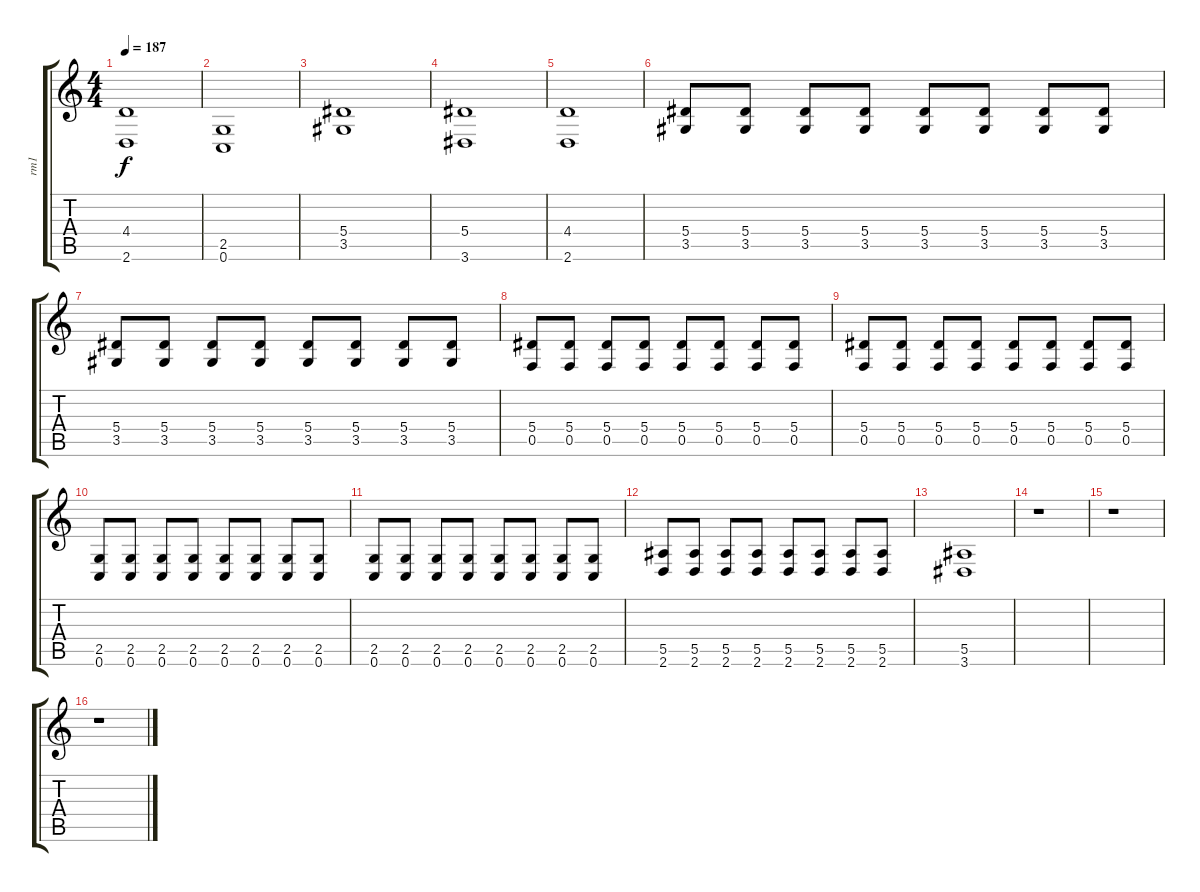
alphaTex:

\track ("rm1" "rm1") {instrument overdrivenguitar}
\staff {score tabs}
\tuning (C4 G3 Eb3 Bb2 F2 C2) {hide}
\ts (4 4)
\tempo 187
\clef g2
\ks c
(4.4 2.6).1{dy f} |
(2.5 0.6).1 |
(5.4 3.5).1 |
(5.4 3.6).1 |
(4.4 2.6).1 |
(5.4 3.5).8 (5.4 3.5).8 (5.4 3.5).8 (5.4 3.5).8 (5.4 3.5).8 (5.4 3.5).8 (5.4 3.5).8 (5.4 3.5).8 |
(5.4 3.5).8 (5.4 3.5).8 (5.4 3.5).8 (5.4 3.5).8 (5.4 3.5).8 (5.4 3.5).8 (5.4 3.5).8 (5.4 3.5).8 |
(5.4 0.5).8 (5.4 0.5).8 (5.4 0.5).8 (5.4 0.5).8 (5.4 0.5).8 (5.4 0.5).8 (5.4 0.5).8 (5.4 0.5).8 |
(5.4 0.5).8 (5.4 0.5).8 (5.4 0.5).8 (5.4 0.5).8 (5.4 0.5).8 (5.4 0.5).8 (5.4 0.5).8 (5.4 0.5).8 |
(2.5 0.6).8 (2.5 0.6).8 (2.5 0.6).8 (2.5 0.6).8 (2.5 0.6).8 (2.5 0.6).8 (2.5 0.6).8 (2.5 0.6).8 |
(2.5 0.6).8 (2.5 0.6).8 (2.5 0.6).8 (2.5 0.6).8 (2.5 0.6).8 (2.5 0.6).8 (2.5 0.6).8 (2.5 0.6).8 |
(5.5 2.6).8 (5.5 2.6).8 (5.5 2.6).8 (5.5 2.6).8 (5.5 2.6).8 (5.5 2.6).8 (5.5 2.6).8 (5.5 2.6).8 |
(5.5 3.6).1 |
r.1 |
r.1 |
r.1
